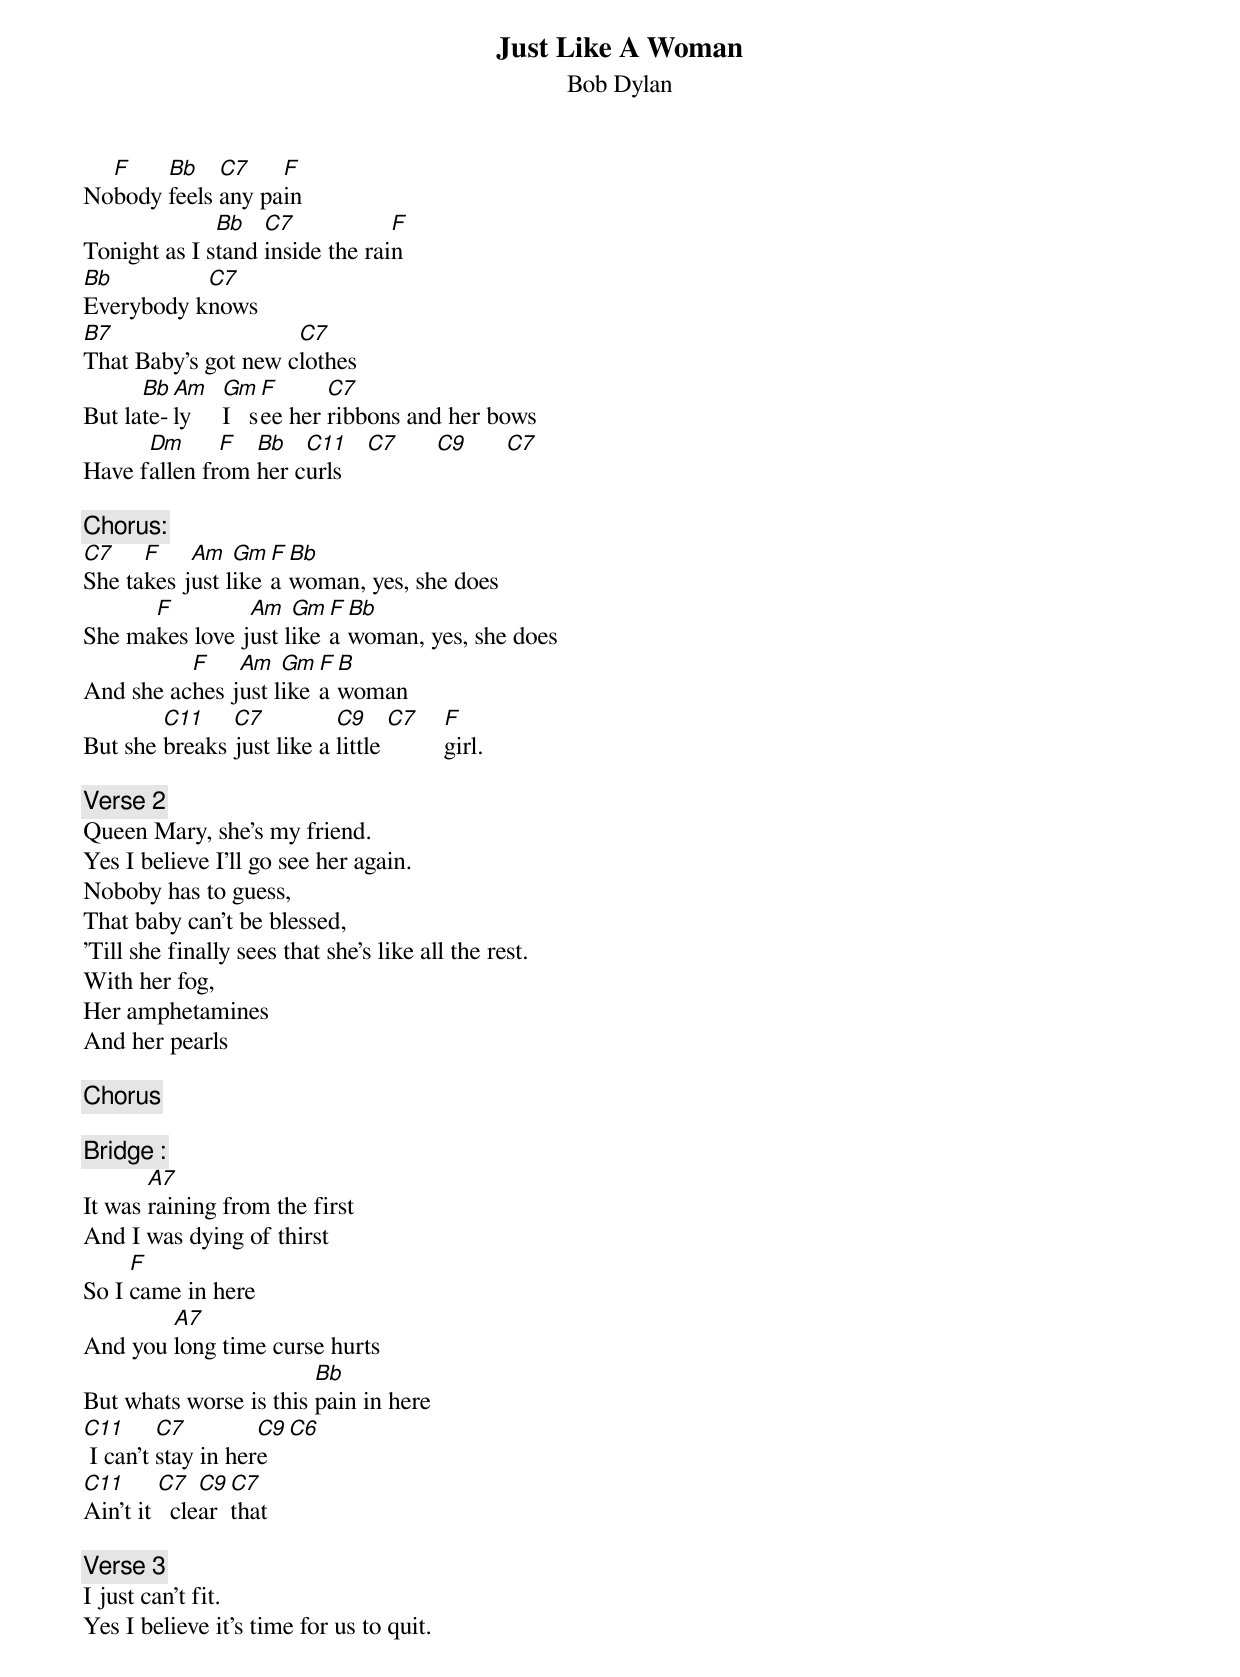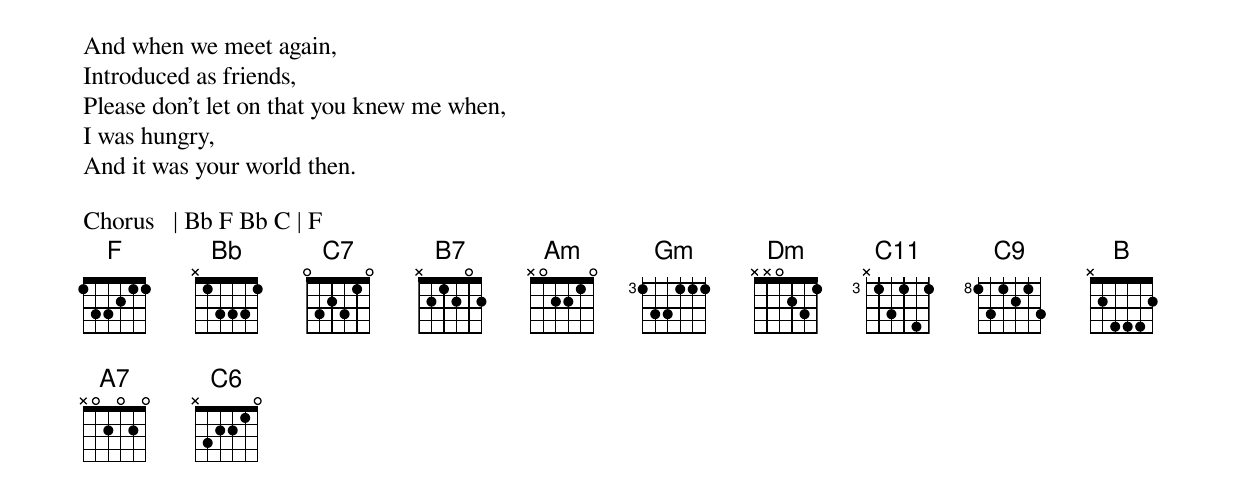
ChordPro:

{t:Just Like A Woman}
{st:Bob Dylan}

No[F]body [Bb]feels [C7]any pa[F]in
Tonight as I s[Bb]tand [C7]inside the rai[F]n
[Bb]Everybody k[C7]nows
[B7]That Baby's got new c[C7]lothes
But la[Bb]te-[Am]ly     [Gm]I   s[F]ee her [C7]ribbons and her bows
Have f[Dm]allen fr[F]om [Bb]her c[C11]urls    [C7]      [C9]      [C7]

{c:Chorus:}
[C7]She ta[F]kes j[Am]ust l[Gm]ike [F]a [Bb]woman, yes, she does
She ma[F]kes love j[Am]ust l[Gm]ike [F]a [Bb]woman, yes, she does
And she ac[F]hes j[Am]ust l[Gm]ike [F]a [B]woman
But she [C11]breaks [C7]just like a [C9]little [C7]    [F]girl.

{c:Verse 2}
Queen Mary, she's my friend.
Yes I believe I'll go see her again.
Noboby has to guess,
That baby can't be blessed,
'Till she finally sees that she's like all the rest.
With her fog,
Her amphetamines
And her pearls

{c:Chorus}

{c:Bridge :}
It was [A7]raining from the first
And I was dying of thirst
So I [F]came in here
And you [A7]long time curse hurts
But whats worse is this [Bb]pain in here
[C11] I can't [C7]stay in her[C9]e[C6]
[C11]Ain't it [C7]  cle[C9]ar [C7]that

{c:Verse 3}
I just can't fit.
Yes I believe it's time for us to quit.
And when we meet again,
Introduced as friends,
Please don't let on that you knew me when,
I was hungry,
And it was your world then.

Chorus   | Bb F Bb C | F
